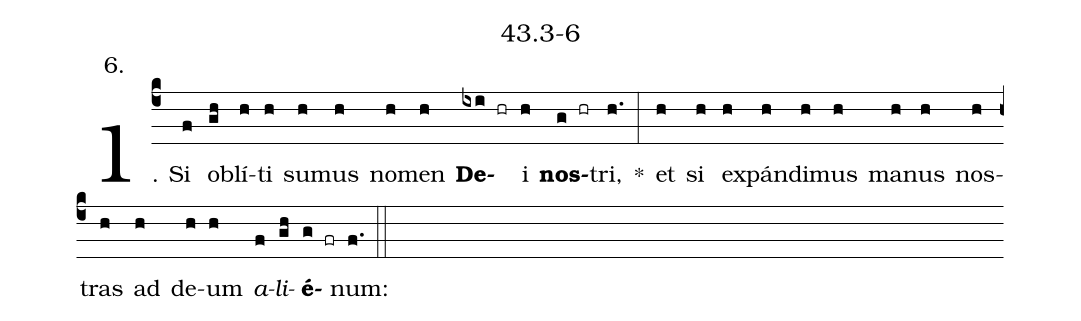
name: 43.3-6;
annotation: 6.;
%%
(c4)1. Si(f) ob(gh)lí(h)ti(h) su(h)mus(h) no(h)men(h) <b>De</b>(ixi hr)i(h) <b>nos</b>(g hr)tri,(h.) *(:) et(h) si(h) ex(h)pán(h)di(h)mus(h) ma(h)nus(h) nos(h)tras(h) ad(h) de(h)um(h) <i>a</i>(f)<i>li</i>(gh)<b>é</b>(g fr)num:(f.) (::)
